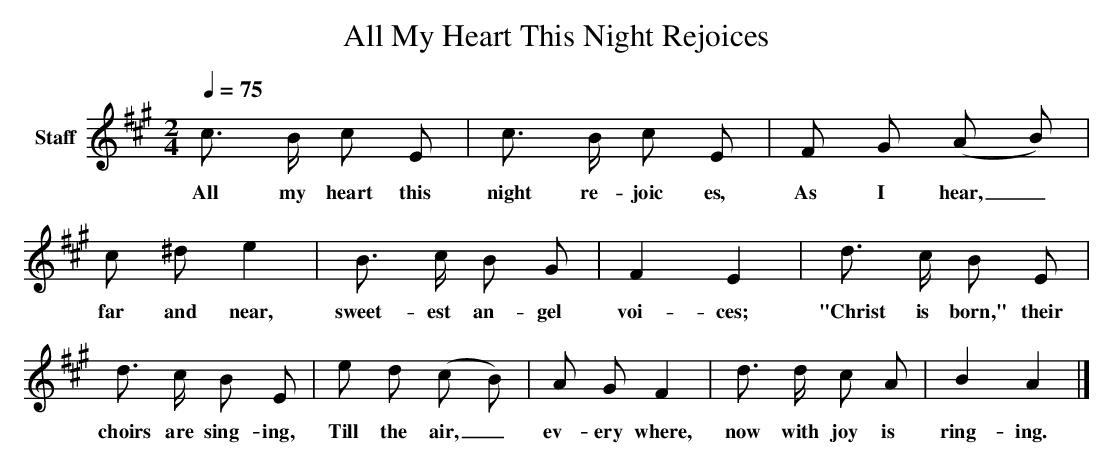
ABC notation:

X:1
T: All My Heart This Night Rejoices
L: 1/4
M: 2/4
Q: 1/4=75
V: P1 name="Staff"
K: A
[V: P1]  c3/4 B/4 c/ E/ | c3/4 B/4 c/ E/ | F/ G/ (A/ B/) | c/ ^d/ e | B3/4 c/4 B/ G/ | F E | d3/4 c/4 B/ E/ | d3/4 c/4 B/ E/ | e/ d/ (c/ B/) | A/ G/ F | d3/4 d/4 c/ A/ | B A|]
w: All my heart this night re- joic es, As I hear,_ far and near, sweet- est an- gel voi- ces; "Christ is born," their choirs are sing- ing, Till the air,_ ev- ery where, now with joy is ring- ing.
